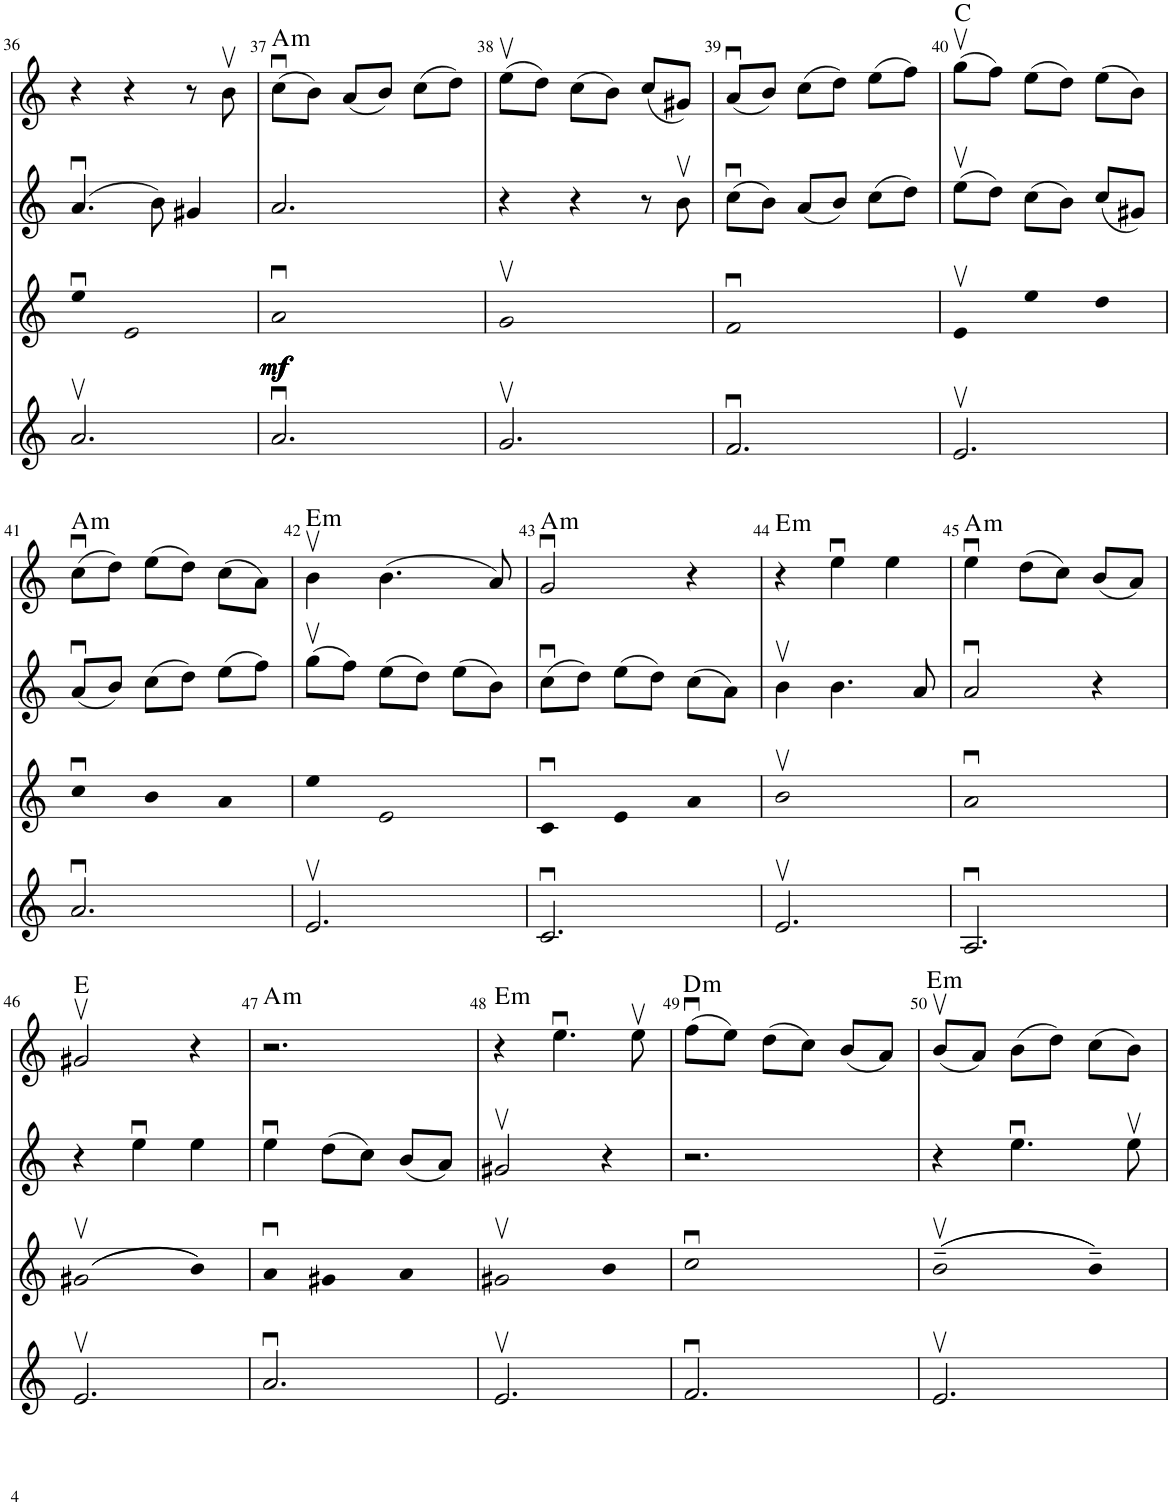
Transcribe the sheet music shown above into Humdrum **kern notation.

**kern	**kern	**dynam	**kern	**kern	**harte
*part4	*part3	*part3	*part2	*part1	*part1
*staff4	*staff3	*staff3	*staff2	*staff1	*
*I"Violin	*I"Violin	*	*I"Violin	*I"Violin	*
*I'Vln	*I'Vln	*	*I'Vln	*I'Vln	*
!!LO:PB:g=z
*clefG2	*clefG2	*	*clefG2	*clefG2	*
*k[]	*k[]	*	*k[]	*k[]	*
*M3/4	*M3/4	*	*M3/4	*M3/4	*
=36	=36	=36	=36	=36	=36
2.av/	4eeu	.	(4.au/	4r	.
.	2e	.	.	4r	.
.	.	.	8b\)	.	.
.	.	.	4g#X/	8r	.
.	.	.	.	8bv\	.
=37	=37	=37	=37	=37	=37
!	!	!LO:DY:b	!	!	!
!	!	!LO:DY:n=1:b	!	!	!
!	!	!LO:DY:n=2:b	!	!	!
!	!	!LO:DY:n=3:b	!	!	!LO:H:kt=m
2.au/	2.au	mf mf mf mf	2.a/	(8ccu\L	A:min
.	.	.	.	8b\J)	.
.	.	.	.	(8a/L	.
.	.	.	.	8b/J)	.
.	.	.	.	(8cc\L	.
.	.	.	.	8dd\J)	.
=38	=38	=38	=38	=38	=38
2.gv/	2.gv	.	4r	(8eev\L	.
.	.	.	.	8dd\J)	.
.	.	.	4r	(8cc\L	.
.	.	.	.	8b\J)	.
.	.	.	8r	(8cc/L	.
.	.	.	8bv\	8g#X/J)	.
=39	=39	=39	=39	=39	=39
2.fu/	2.fu	.	(8ccu\L	(8au/L	.
.	.	.	8b\J)	8b/J)	.
.	.	.	(8a/L	(8cc\L	.
.	.	.	8b/J)	8dd\J)	.
.	.	.	(8cc\L	(8ee\L	.
.	.	.	8dd\J)	8ff\J)	.
=40	=40	=40	=40	=40	=40
2.ev/	4ev	.	(8eev\L	(8ggv\L	C:maj
.	.	.	8dd\J)	8ff\J)	.
.	4ee	.	(8cc\L	(8ee\L	.
.	.	.	8b\J)	8dd\J)	.
.	4dd	.	(8cc/L	(8ee\L	.
.	.	.	8g#X/J)	8b\J)	.
!!LO:LB:g=z
=41	=41	=41	=41	=41	=41
!	!	!	!	!	!LO:H:kt=m
2.au/	4ccu	.	(8au/L	(8ccu\L	A:min
.	.	.	8b/J)	8dd\J)	.
.	4b	.	(8cc\L	(8ee\L	.
.	.	.	8dd\J)	8dd\J)	.
.	4a	.	(8ee\L	(8cc\L	.
.	.	.	8ff\J)	8a\J)	.
=42	=42	=42	=42	=42	=42
!	!	!	!	!	!LO:H:kt=m
2.ev/	4eev	.	(8ggv\L	4bv\	E:min
.	.	.	8ff\J)	.	.
.	2e	.	(8ee\L	(4.b\	.
.	.	.	8dd\J)	.	.
.	.	.	(8ee\L	.	.
.	.	.	8b\J)	8a/)	.
=43	=43	=43	=43	=43	=43
!	!	!	!	!	!LO:H:kt=m
2.cu/	4cu	.	(8ccu\L	2gu/	A:min
.	.	.	8dd\J)	.	.
.	4e	.	(8ee\L	.	.
.	.	.	8dd\J)	.	.
.	4a	.	(8cc\L	4r	.
.	.	.	8a\J)	.	.
=44	=44	=44	=44	=44	=44
!	!	!	!	!	!LO:H:kt=m
2.ev/	2.bv	.	4bv\	4r	E:min
.	.	.	4.b\	4eeu\	.
.	.	.	.	4ee\	.
.	.	.	8a/	.	.
=45	=45	=45	=45	=45	=45
!	!	!	!	!	!LO:H:kt=m
2.Au/	2.au	.	2au/	4eeu\	A:min
.	.	.	.	(8dd\L	.
.	.	.	.	8cc\J)	.
.	.	.	4r	(8b/L	.
.	.	.	.	8a/J)	.
!!LO:LB:g=z
=46	=46	=46	=46	=46	=46
2.ev/	((((2g#Xv	.	4r	2g#Xv/	E:maj
.	.	.	4eeu\	.	.
.	4b))))	.	4ee\	4r	.
=47	=47	=47	=47	=47	=47
!	!	!	!	!	!LO:H:kt=m
2.au/	4au	.	4eeu\	2.r	A:min
.	4g#X	.	(8dd\L	.	.
.	.	.	8cc\J)	.	.
.	4a	.	(8b/L	.	.
.	.	.	8a/J)	.	.
=48	=48	=48	=48	=48	=48
!	!	!	!	!	!LO:H:kt=m
2.ev/	2g#Xv	.	2g#Xv/	4r	E:min
.	.	.	.	4.eeu\	.
.	4b	.	4r	.	.
.	.	.	.	8eev\	.
=49	=49	=49	=49	=49	=49
!	!	!	!	!	!LO:H:kt=m
2.fu/	2.ccu	.	2.r	(8ffu\L	D:min
.	.	.	.	8ee\J)	.
.	.	.	.	(8dd\L	.
.	.	.	.	8cc\J)	.
.	.	.	.	(8b/L	.
.	.	.	.	8a/J)	.
=50	=50	=50	=50	=50	=50
!	!	!	!	!	!LO:H:kt=m
2.ev/	((((2bv~	.	4r	(8bv/L	E:min
.	.	.	.	8a/J)	.
.	.	.	4.eeu\	(8b\L	.
.	.	.	.	8dd\J)	.
.	4b~))))	.	.	(8cc\L	.
.	.	.	8eev\	8b\J)	.
=	=	=	=	=	=
*-	*-	*-	*-	*-	*-
